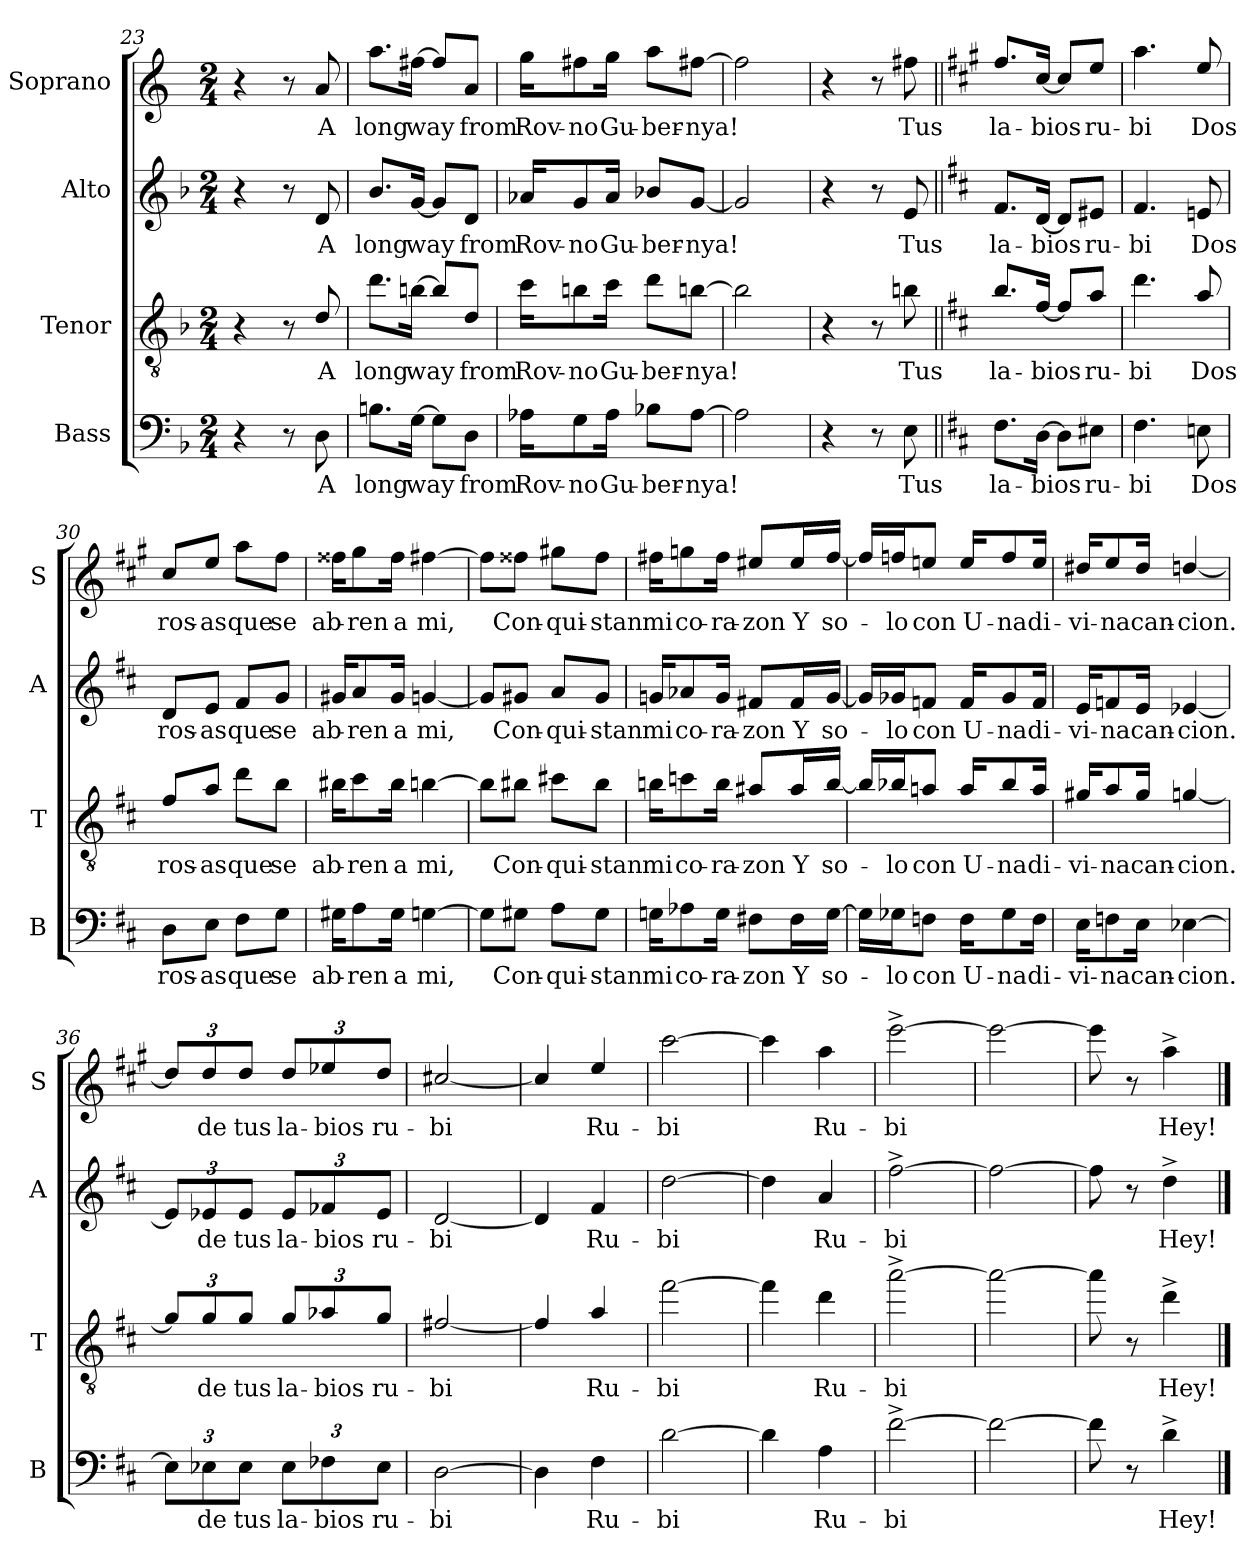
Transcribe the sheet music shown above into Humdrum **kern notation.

**kern	**text	**kern	**text	**kern	**text	**kern	**text
*part4	*part4	*part3	*part3	*part2	*part2	*part1	*part1
*staff4	*staff4	*staff3	*staff3	*staff2	*staff2	*staff1	*staff1
*I"Bass	*	*I"Tenor	*	*I"Alto	*	*I"Soprano	*
*I'B	*	*I'T	*	*I'A	*	*I'S	*
*clefF4	*	*clefGv2	*	*clefG2	*	*clefG2	*
*	*	*ITrd8c14	*	*	*	*ITrd4c7	*
*k[b-]	*	*k[b-]	*	*k[b-]	*	*k[b-]	*
*M2/4	*	*M2/4	*	*M2/4	*	*M2/4	*
=23	=23	=23	=23	=23	=23	=23	=23
4r	.	4r	.	4r	.	4r	.
8r	.	8r	.	8r	.	8r	.
8D\	A	8D/	A	8d/	A	8d/	A
!!LO:PB:g=z
=24	=24	=24	=24	=24	=24	=24	=24
8.Bn\L	long	8.d\L	long	8.b-/L	long	8.dd\L	long
[16G\Jk	way	[16Bn\Jk	way	[16g/Jk	way	[16bn\Jk	way
8G\L]	.	8B/L]	.	8g/L]	.	8b/L]	.
8D\J	from	8D/J	from	8d/J	from	8d/J	from
=25	=25	=25	=25	=25	=25	=25	=25
16A-X\KL	Rov-	16c\KL	Rov-	16a-X/KL	Rov-	16cc\KL	Rov-
8G\	-no	8Bn\	-no	8g/	-no	8bn\	-no
16A-\Jk	Gu-	16c\Jk	Gu-	16a-/Jk	Gu-	16cc\Jk	Gu-
8B-X\L	-ber-	8d\L	-ber-	8b-X/L	-ber-	8dd\L	-ber-
[8A-\J	-nya!	[8Bn\J	-nya!	[8g/J	-nya!	[8bn\J	-nya!
=26	=26	=26	=26	=26	=26	=26	=26
2A-\]	.	2B\]	.	2g/]	.	2b\]	.
=27	=27	=27	=27	=27	=27	=27	=27
4r	.	4r	.	4r	.	4r	.
8r	.	8r	.	8r	.	8r	.
8E\	Tus	8Bn\	Tus	8e/	Tus	8bn\	Tus
!!LO:LB:g=z
=28||	=28||	=28||	=28||	=28||	=28||	=28||	=28||
*k[f#c#]	*	*k[f#c#]	*	*k[f#c#]	*	*k[f#c#]	*
8.F#\L	la-	8.B/L	la-	8.f#/L	la-	8.b/L	la-
[16D\Jk	-bios	[16F#/Jk	-bios	[16d/Jk	-bios	[16f#/Jk	-bios
8D\L]	.	8F#/L]	.	8d/L]	.	8f#/L]	.
8E#X\J	ru-	8A/J	ru-	8e#X/J	ru-	8a/J	ru-
=29	=29	=29	=29	=29	=29	=29	=29
4.F#\	-bi	4.d\	-bi	4.f#/	-bi	4.dd\	-bi
8En\	Dos	8A/	Dos	8en/	Dos	8a/	Dos
=30	=30	=30	=30	=30	=30	=30	=30
8D\L	ros-	8F#/L	ros-	8d/L	ros-	8f#/L	ros-
8E\J	-as	8A/J	-as	8e/J	-as	8a/J	-as
8F#\L	que	8d\L	que	8f#/L	que	8dd\L	que
8G\J	se	8B\J	se	8g/J	se	8b\J	se
=31	=31	=31	=31	=31	=31	=31	=31
16G#X\KL	ab-	16B#X\KL	ab-	16g#X/KL	ab-	16b#X\KL	ab-
8A\	-ren	8c#\	-ren	8a/	-ren	8cc#\	-ren
16G#\Jk	a	16B#\Jk	a	16g#/Jk	a	16b#\Jk	a
[4Gn\	mi,	[4Bn\	mi,	[4gn/	mi,	[4bn\	mi,
=32	=32	=32	=32	=32	=32	=32	=32
8G\L]	.	8B\L]	.	8g/L]	.	8b\L]	.
8G#X\J	Con-	8B#X\J	Con-	8g#X/J	Con-	8b#X\J	Con-
8A\L	-qui-	8c#X\L	-qui-	8a/L	-qui-	8cc#X\L	-qui-
8G#\J	-stan	8B#\J	-stan	8g#/J	-stan	8b#\J	-stan
!!LO:PB:g=z
=33	=33	=33	=33	=33	=33	=33	=33
16Gn\KL	mi	16Bn\KL	mi	16gn/KL	mi	16bn\KL	mi
8A-X\	co-	8cn\	co-	8a-X/	co-	8ccn\	co-
16G\Jk	-ra-	16B\Jk	-ra-	16g/Jk	-ra-	16b\Jk	-ra-
8F#X\L	-zon	8A#X/L	-zon	8f#X/L	-zon	8a#X/L	-zon
16F#\L	Y	16A#/L	Y	16f#/L	Y	16a#/L	Y
[16G\JJ	so-	[16B/JJ	so-	[16g/JJ	so-	[16b/JJ	so-
=34	=34	=34	=34	=34	=34	=34	=34
16G\LL]	.	16B/LL]	.	16g/LL]	.	16b/LL]	.
16G-X\J	-lo	16B-X/J	-lo	16g-X/J	-lo	16b-X/J	-lo
8Fn\J	con	8An/J	con	8fn/J	con	8an/J	con
16F\KL	U-	16A/KL	U-	16f/KL	U-	16a/KL	U-
8G-\	-na	8B-/	-na	8g-/	-na	8b-/	-na
16F\Jk	di-	16A/Jk	di-	16f/Jk	di-	16a/Jk	di-
=35	=35	=35	=35	=35	=35	=35	=35
16E\KL	-vi-	16G#X/KL	-vi-	16e/KL	-vi-	16g#X/KL	-vi-
8Fn\	-na	8A/	-na	8fn/	-na	8a/	-na
16E\Jk	can-	16G#/Jk	can-	16e/Jk	can-	16g#/Jk	can-
[4E-X\	-cion.	[4Gn/	-cion.	[4e-X/	-cion.	[4gn/	-cion.
=36	=36	=36	=36	=36	=36	=36	=36
*Xbrackettup	*	*Xbrackettup	*	*Xbrackettup	*	*Xbrackettup	*
12E-\L]	.	12G/L]	.	12e-/L]	.	12g/L]	.
12E-X\	de	12G/	de	12e-X/	de	12g/	de
12E-\J	tus	12G/J	tus	12e-/J	tus	12g/J	tus
12E-\L	la-	12G/L	la-	12e-/L	la-	12g/L	la-
12F-X\	-bios	12A-X/	-bios	12f-X/	-bios	12a-X/	-bios
12E-\J	ru-	12G/J	ru-	12e-/J	ru-	12g/J	ru-
=37	=37	=37	=37	=37	=37	=37	=37
[2D\	-bi	[2F#X/	-bi	[2d/	-bi	[2f#X/	-bi
!!LO:LB:g=z
=38	=38	=38	=38	=38	=38	=38	=38
4D\]	.	4F#/]	.	4d/]	.	4f#/]	.
4F#\	Ru-	4A/	Ru-	4f#/	Ru-	4a/	Ru-
=39	=39	=39	=39	=39	=39	=39	=39
[2d\	-bi	[2f#\	-bi	[2dd\	-bi	[2ff#\	-bi
=40	=40	=40	=40	=40	=40	=40	=40
4d\]	.	4f#\]	.	4dd\]	.	4ff#\]	.
4A\	Ru-	4d\	Ru-	4a/	Ru-	4dd\	Ru-
=41	=41	=41	=41	=41	=41	=41	=41
[2f#^\	-bi	[2a^\	-bi	[2ff#^\	-bi	[2aa^\	-bi
=42	=42	=42	=42	=42	=42	=42	=42
2f#\_	.	2a\_	.	2ff#\_	.	2aa\_	.
=43	=43	=43	=43	=43	=43	=43	=43
8f#\]	.	8a\]	.	8ff#\]	.	8aa\]	.
8r	.	8r	.	8r	.	8r	.
4d^\	Hey!	4d^\	Hey!	4dd^\	Hey!	4dd^\	Hey!
==	==	==	==	==	==	==	==
*-	*-	*-	*-	*-	*-	*-	*-
